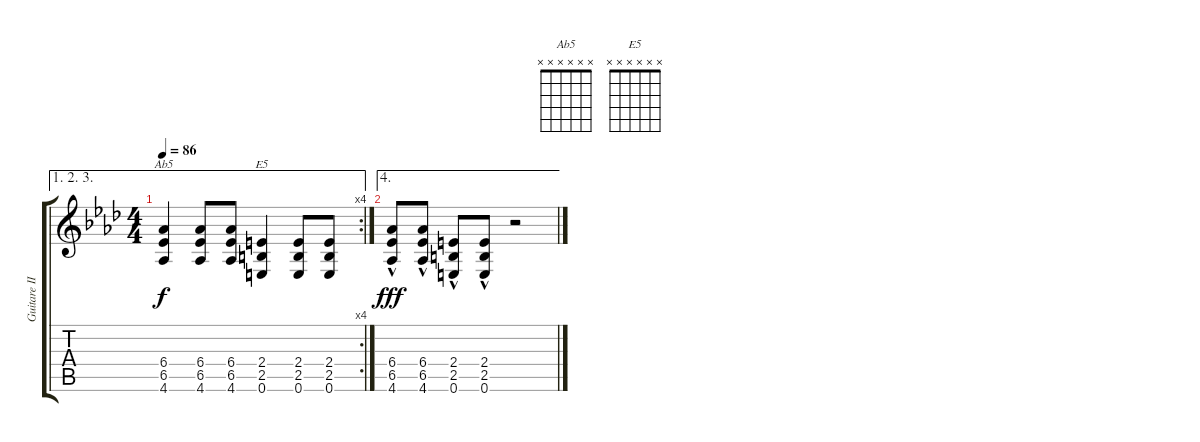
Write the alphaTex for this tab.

\track ("Guitare II" "Guitare II") {instrument electricguitarclean}
\staff {score tabs}
\tuning (E4 B3 G3 D3 A2 E2) {hide}
\chord ("Ab5" x x x x x x)
\chord ("E5" x x x x x x)
\ae (1 2 3)
\rc 4
\ts (4 4)
\tempo 86
\clef g2
\ks ab
(6.4 6.5 4.6).4{ch "Ab5" dy f} (6.4 6.5 4.6).8 (6.4 6.5 4.6).8 (2.4 2.5 0.6).4{ch "E5"} (2.4 2.5 0.6).8 (2.4 2.5 0.6).8 |
\ae 4
(6.4{hac} 6.5{hac} 4.6{hac}).8{dy fff} (6.4{hac} 6.5{hac} 4.6{hac}).8 (2.4{hac} 2.5{hac} 0.6{hac}).8 (2.4{hac} 2.5{hac} 0.6{hac}).8 r.2
